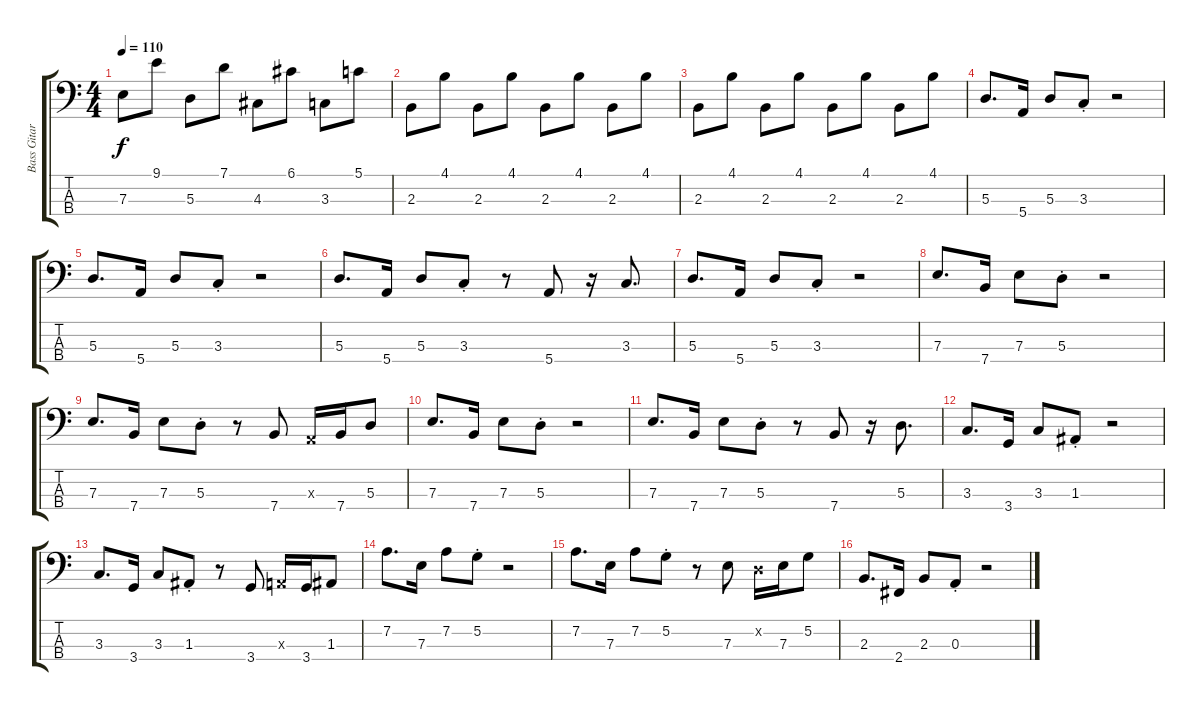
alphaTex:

\track ("Bass Gitar" "Bass Gitar") {instrument electricbassfinger}
\staff {score tabs}
\tuning (G2 D2 A1 E1) {hide}
\ts (4 4)
\tempo 110
\clef f4
\ks c
7.3.8{dy f} 9.1.8 5.3.8 7.1.8 4.3.8 6.1.8 3.3.8 5.1.8 |
2.3.8 4.1.8 2.3.8 4.1.8 2.3.8 4.1.8 2.3.8 4.1.8 |
2.3.8 4.1.8 2.3.8 4.1.8 2.3.8 4.1.8 2.3.8 4.1.8 |
5.3.8{d} 5.4.16 5.3.8 3.3{st}.8 r.2 |
5.3.8{d} 5.4.16 5.3.8 3.3{st}.8 r.2 |
5.3.8{d} 5.4.16 5.3.8 3.3{st}.8 r.8 5.4.8 r.16 3.3.8{d} |
5.3.8{d} 5.4.16 5.3.8 3.3{st}.8 r.2 |
7.3.8{d} 7.4.16 7.3.8 5.3{st}.8 r.2 |
7.3.8{d} 7.4.16 7.3.8 5.3{st}.8 r.8 7.4.8 0.3{x}.16 7.4.16 5.3.8 |
7.3.8{d} 7.4.16 7.3.8 5.3{st}.8 r.2 |
7.3.8{d} 7.4.16 7.3.8 5.3{st}.8 r.8 7.4.8 r.16 5.3.8{d} |
3.3.8{d} 3.4.16 3.3.8 1.3{st}.8 r.2 |
3.3.8{d} 3.4.16 3.3.8 1.3{st}.8 r.8 3.4.8 0.3{x}.16 3.4.16 1.3.8 |
7.2.8{d} 7.3.16 7.2.8 5.2{st}.8 r.2 |
7.2.8{d} 7.3.16 7.2.8 5.2{st}.8 r.8 7.3.8 0.2{x}.16 7.3.16 5.2.8 |
2.3.8{d} 2.4.16 2.3.8 0.3{st}.8 r.2
